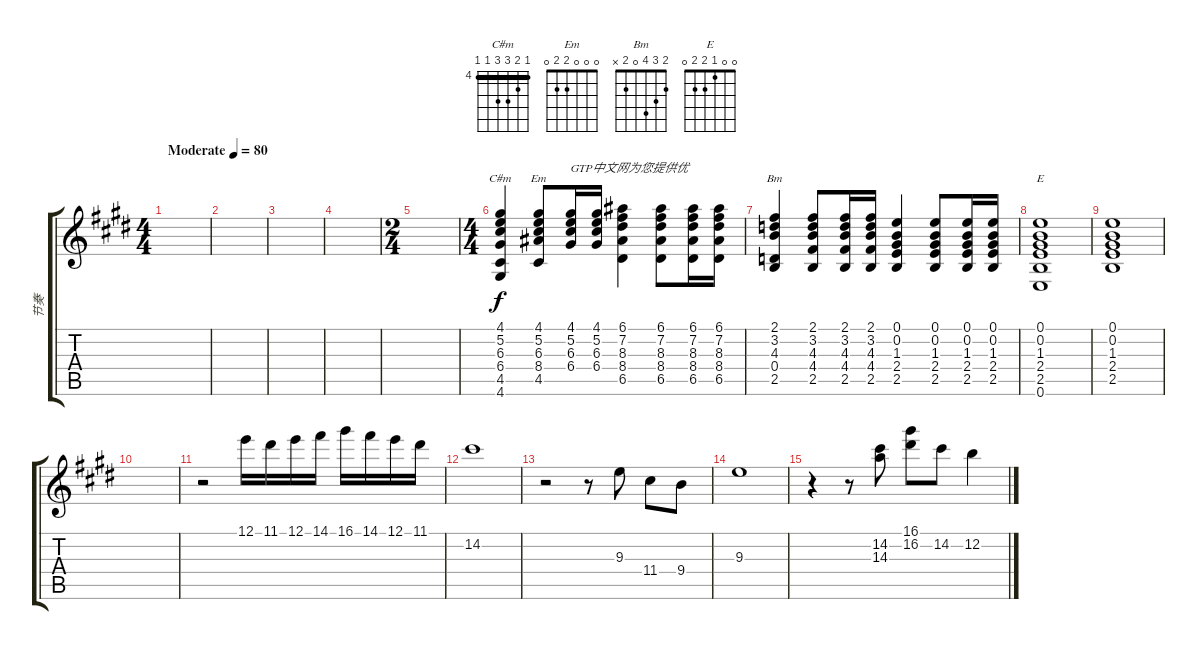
\track ("节奏" "节奏") {instrument electricguitarjazz}
\staff {score tabs}
\tuning (E4 B3 G3 D3 A2 E2) {hide}
\chord ("C#m" 4 5 6 6 4 4) {firstfret 4 barre 4}
\chord ("Em" 0 0 0 2 2 0)
\chord ("Bm" 2 3 4 0 2 x)
\chord ("E" 0 0 1 2 2 0)
\ts (4 4)
\tempo (80 "Moderate")
\clef g2
\ks c#minor
|
|
|
|
\ts (2 4)
|
\ts (4 4)
(4.1 5.2 6.3 6.4 4.5 4.6).4{ch "C#m"} (4.1 5.2 6.3 8.4 4.5).8{ch "Em"} (4.1 5.2 6.3 6.4).16{txt "GTP中文网为您提供优"} (4.1 5.2 6.3 6.4).16 (6.1 7.2 8.3 8.4 6.5).4 (6.1 7.2 8.3 8.4 6.5).8 (6.1 7.2 8.3 8.4 6.5).16 (6.1 7.2 8.3 8.4 6.5).16 |
(2.1 3.2 4.3 0.4 2.5).4{ch "Bm"} (2.1 3.2 4.3 4.4 2.5).8 (2.1 3.2 4.3 4.4 2.5).16 (2.1 3.2 4.3 4.4 2.5).16 (0.1 0.2 1.3 2.4 2.5).4 (0.1 0.2 1.3 2.4 2.5).8 (0.1 0.2 1.3 2.4 2.5).16 (0.1 0.2 1.3 2.4 2.5).16 |
(0.1 0.2 1.3 2.4 2.5 0.6).1{ch "E"} |
(0.1 0.2 1.3 2.4 2.5).1 |
|
r.2 12.1.16 11.1.16 12.1.16 14.1.16 16.1.16 14.1.16 12.1.16 11.1.16 |
14.2.1 |
r.2 r.8 9.3.8 11.4.8 9.4.8 |
9.3.1 |
r.4 r.8 (14.2 14.3).8 (16.1 16.2).8 14.2.8 12.2.4
